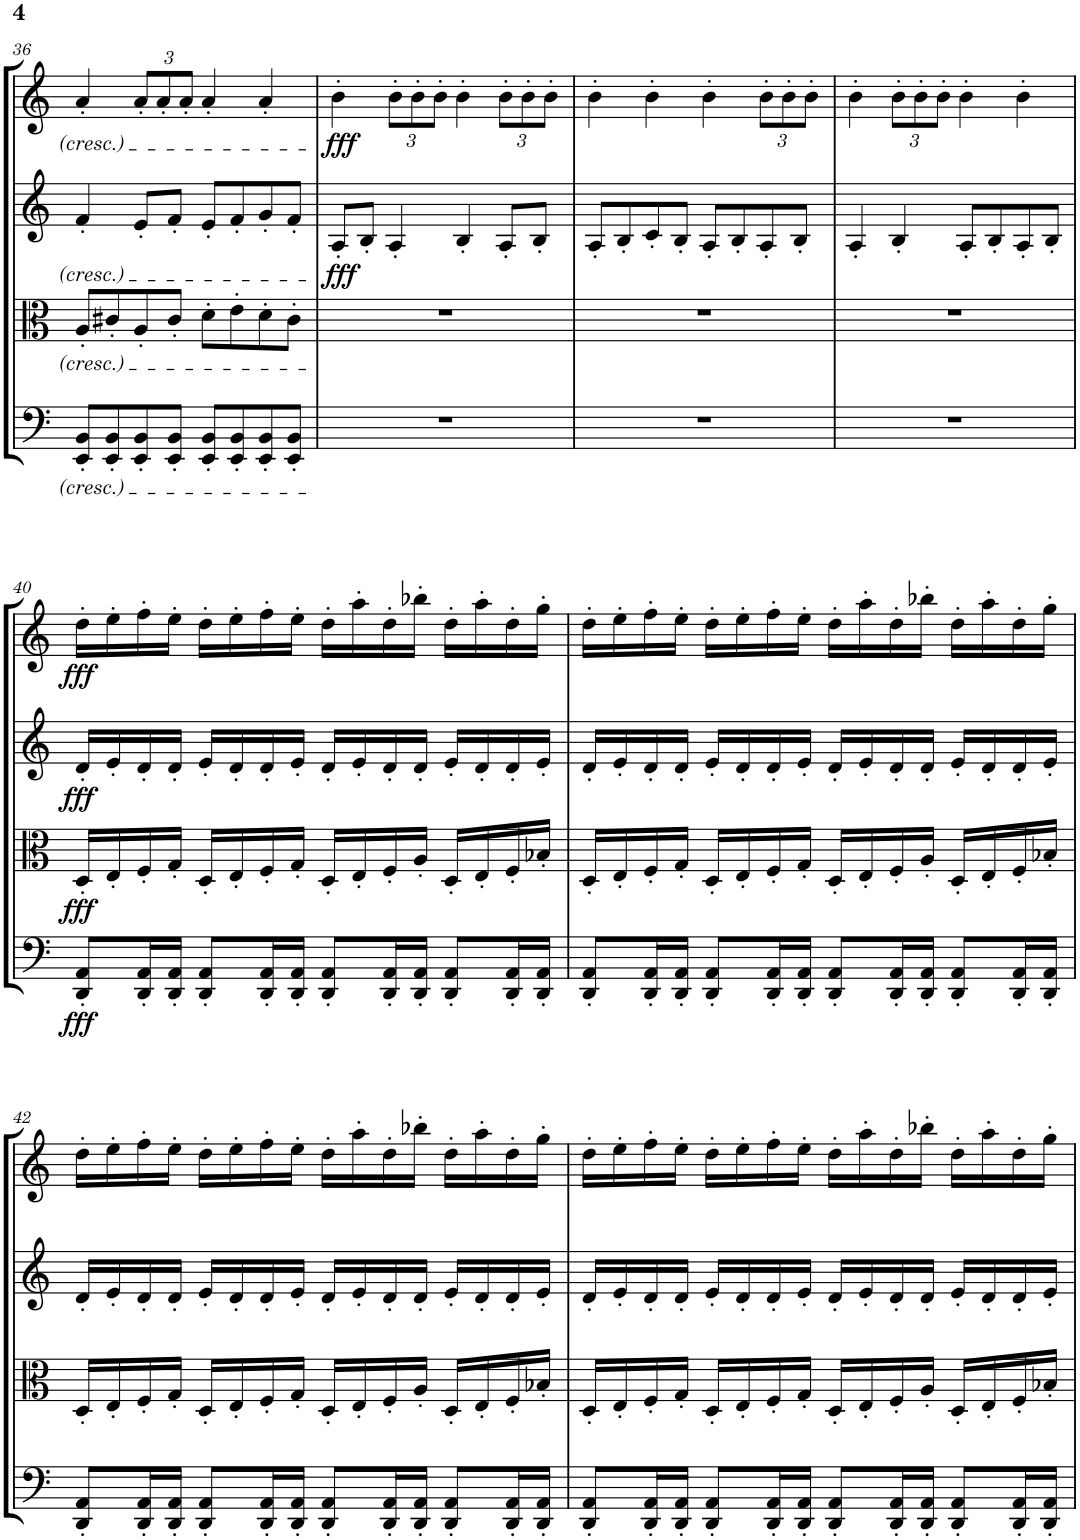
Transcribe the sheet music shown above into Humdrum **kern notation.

**kern	**dynam	**kern	**dynam	**kern	**dynam	**kern	**dynam
*part4	*part4	*part3	*part3	*part2	*part2	*part1	*part1
*staff4	*staff4	*staff3	*staff3	*staff2	*staff2	*staff1	*staff1
*I"Violoncello	*	*I"Viola	*	*I"Violin II	*	*I"Violin I	*
*I'Vc	*	*I'Vla	*	*I'Vln	*	*I'Vln	*
!!LO:PB:g=z
*clefF4	*	*clefC3	*	*clefG2	*	*clefG2	*
*k[]	*	*k[]	*	*k[]	*	*k[]	*
*M4/4	*	*M4/4	*	*M4/4	*	*M4/4	*
=36	=36	=36	=36	=36	=36	=36	=36
8EE/' 8BB/'L	.	8A'/L	.	4f'/	.	4a'/	.
8EE/' 8BB/'	.	8c#X'/	.	.	.	.	.
*	*	*	*	*	*	*Xbrackettup	*
8EE/' 8BB/'	.	8A'/	.	8e'/L	.	12a'/L	.
.	.	.	.	.	.	12a'/	.
8EE/' 8BB/'J	.	8c#'/J	.	8f'/J	.	.	.
.	.	.	.	.	.	12a'/J	.
8EE/' 8BB/'L	.	8d'\L	.	8e'/L	.	4a'/	.
8EE/' 8BB/'	.	8e'\	.	8f'/	.	.	.
8EE/' 8BB/'	.	8d'\	.	8g'/	.	4a'/	.
8EE/' 8BB/'J	.	8c#'\J	.	8f'/J	.	.	.
=37	=37	=37	=37	=37	=37	=37	=37
!	!	!	!	!	!LO:DY:b	!	!LO:DY:b
1r	.	1r	.	8A'/L	fff	4b'\	fff
.	.	.	.	8B'/J	.	.	.
.	.	.	.	4A'/	.	12b'\L	.
.	.	.	.	.	.	12b'\	.
.	.	.	.	.	.	12b'\J	.
.	.	.	.	4B'/	.	4b'\	.
.	.	.	.	8A'/L	.	12b'\L	.
.	.	.	.	.	.	12b'\	.
.	.	.	.	8B'/J	.	.	.
.	.	.	.	.	.	12b'\J	.
=38	=38	=38	=38	=38	=38	=38	=38
1r	.	1r	.	8A'/L	.	4b'\	.
.	.	.	.	8B'/	.	.	.
.	.	.	.	8c'/	.	4b'\	.
.	.	.	.	8B'/J	.	.	.
.	.	.	.	8A'/L	.	4b'\	.
.	.	.	.	8B'/	.	.	.
.	.	.	.	8A'/	.	12b'\L	.
.	.	.	.	.	.	12b'\	.
.	.	.	.	8B'/J	.	.	.
.	.	.	.	.	.	12b'\J	.
=39	=39	=39	=39	=39	=39	=39	=39
1r	.	1r	.	4A'/	.	4b'\	.
.	.	.	.	4B'/	.	12b'\L	.
.	.	.	.	.	.	12b'\	.
.	.	.	.	.	.	12b'\J	.
.	.	.	.	8A'/L	.	4b'\	.
.	.	.	.	8B'/	.	.	.
.	.	.	.	8A'/	.	4b'\	.
.	.	.	.	8B'/J	.	.	.
!!LO:LB:g=z
=40	=40	=40	=40	=40	=40	=40	=40
!	!LO:DY:b	!	!LO:DY:b	!	!LO:DY:b	!	!LO:DY:b
8DD/' 8AA/'L	fff	16D'/LL	fff	16d'/LL	fff	16dd'\LL	fff
.	.	16E'/	.	16e'/	.	16ee'\	.
16DD/' 16AA/'L	.	16F'/	.	16d'/	.	16ff'\	.
16DD/' 16AA/'JJ	.	16G'/JJ	.	16d'/JJ	.	16ee'\JJ	.
8DD/' 8AA/'L	.	16D'/LL	.	16e'/LL	.	16dd'\LL	.
.	.	16E'/	.	16d'/	.	16ee'\	.
16DD/' 16AA/'L	.	16F'/	.	16d'/	.	16ff'\	.
16DD/' 16AA/'JJ	.	16G'/JJ	.	16e'/JJ	.	16ee'\JJ	.
8DD/' 8AA/'L	.	16D'/LL	.	16d'/LL	.	16dd'\LL	.
.	.	16E'/	.	16e'/	.	16aa'\	.
16DD/' 16AA/'L	.	16F'/	.	16d'/	.	16dd'\	.
16DD/' 16AA/'JJ	.	16A'/JJ	.	16d'/JJ	.	16bb-X'\JJ	.
8DD/' 8AA/'L	.	16D'/LL	.	16e'/LL	.	16dd'\LL	.
.	.	16E'/	.	16d'/	.	16aa'\	.
16DD/' 16AA/'L	.	16F'/	.	16d'/	.	16dd'\	.
16DD/' 16AA/'JJ	.	16B-X'/JJ	.	16e'/JJ	.	16gg'\JJ	.
=41	=41	=41	=41	=41	=41	=41	=41
8DD/' 8AA/'L	.	16D'/LL	.	16d'/LL	.	16dd'\LL	.
.	.	16E'/	.	16e'/	.	16ee'\	.
16DD/' 16AA/'L	.	16F'/	.	16d'/	.	16ff'\	.
16DD/' 16AA/'JJ	.	16G'/JJ	.	16d'/JJ	.	16ee'\JJ	.
8DD/' 8AA/'L	.	16D'/LL	.	16e'/LL	.	16dd'\LL	.
.	.	16E'/	.	16d'/	.	16ee'\	.
16DD/' 16AA/'L	.	16F'/	.	16d'/	.	16ff'\	.
16DD/' 16AA/'JJ	.	16G'/JJ	.	16e'/JJ	.	16ee'\JJ	.
8DD/' 8AA/'L	.	16D'/LL	.	16d'/LL	.	16dd'\LL	.
.	.	16E'/	.	16e'/	.	16aa'\	.
16DD/' 16AA/'L	.	16F'/	.	16d'/	.	16dd'\	.
16DD/' 16AA/'JJ	.	16A'/JJ	.	16d'/JJ	.	16bb-X'\JJ	.
8DD/' 8AA/'L	.	16D'/LL	.	16e'/LL	.	16dd'\LL	.
.	.	16E'/	.	16d'/	.	16aa'\	.
16DD/' 16AA/'L	.	16F'/	.	16d'/	.	16dd'\	.
16DD/' 16AA/'JJ	.	16B-X'/JJ	.	16e'/JJ	.	16gg'\JJ	.
!!LO:LB:g=z
=42	=42	=42	=42	=42	=42	=42	=42
8DD/' 8AA/'L	.	16D'/LL	.	16d'/LL	.	16dd'\LL	.
.	.	16E'/	.	16e'/	.	16ee'\	.
16DD/' 16AA/'L	.	16F'/	.	16d'/	.	16ff'\	.
16DD/' 16AA/'JJ	.	16G'/JJ	.	16d'/JJ	.	16ee'\JJ	.
8DD/' 8AA/'L	.	16D'/LL	.	16e'/LL	.	16dd'\LL	.
.	.	16E'/	.	16d'/	.	16ee'\	.
16DD/' 16AA/'L	.	16F'/	.	16d'/	.	16ff'\	.
16DD/' 16AA/'JJ	.	16G'/JJ	.	16e'/JJ	.	16ee'\JJ	.
8DD/' 8AA/'L	.	16D'/LL	.	16d'/LL	.	16dd'\LL	.
.	.	16E'/	.	16e'/	.	16aa'\	.
16DD/' 16AA/'L	.	16F'/	.	16d'/	.	16dd'\	.
16DD/' 16AA/'JJ	.	16A'/JJ	.	16d'/JJ	.	16bb-X'\JJ	.
8DD/' 8AA/'L	.	16D'/LL	.	16e'/LL	.	16dd'\LL	.
.	.	16E'/	.	16d'/	.	16aa'\	.
16DD/' 16AA/'L	.	16F'/	.	16d'/	.	16dd'\	.
16DD/' 16AA/'JJ	.	16B-X'/JJ	.	16e'/JJ	.	16gg'\JJ	.
=43	=43	=43	=43	=43	=43	=43	=43
8DD/' 8AA/'L	.	16D'/LL	.	16d'/LL	.	16dd'\LL	.
.	.	16E'/	.	16e'/	.	16ee'\	.
16DD/' 16AA/'L	.	16F'/	.	16d'/	.	16ff'\	.
16DD/' 16AA/'JJ	.	16G'/JJ	.	16d'/JJ	.	16ee'\JJ	.
8DD/' 8AA/'L	.	16D'/LL	.	16e'/LL	.	16dd'\LL	.
.	.	16E'/	.	16d'/	.	16ee'\	.
16DD/' 16AA/'L	.	16F'/	.	16d'/	.	16ff'\	.
16DD/' 16AA/'JJ	.	16G'/JJ	.	16e'/JJ	.	16ee'\JJ	.
8DD/' 8AA/'L	.	16D'/LL	.	16d'/LL	.	16dd'\LL	.
.	.	16E'/	.	16e'/	.	16aa'\	.
16DD/' 16AA/'L	.	16F'/	.	16d'/	.	16dd'\	.
16DD/' 16AA/'JJ	.	16A'/JJ	.	16d'/JJ	.	16bb-X'\JJ	.
8DD/' 8AA/'L	.	16D'/LL	.	16e'/LL	.	16dd'\LL	.
.	.	16E'/	.	16d'/	.	16aa'\	.
16DD/' 16AA/'L	.	16F'/	.	16d'/	.	16dd'\	.
16DD/' 16AA/'JJ	.	16B-X'/JJ	.	16e'/JJ	.	16gg'\JJ	.
=	=	=	=	=	=	=	=
*-	*-	*-	*-	*-	*-	*-	*-
